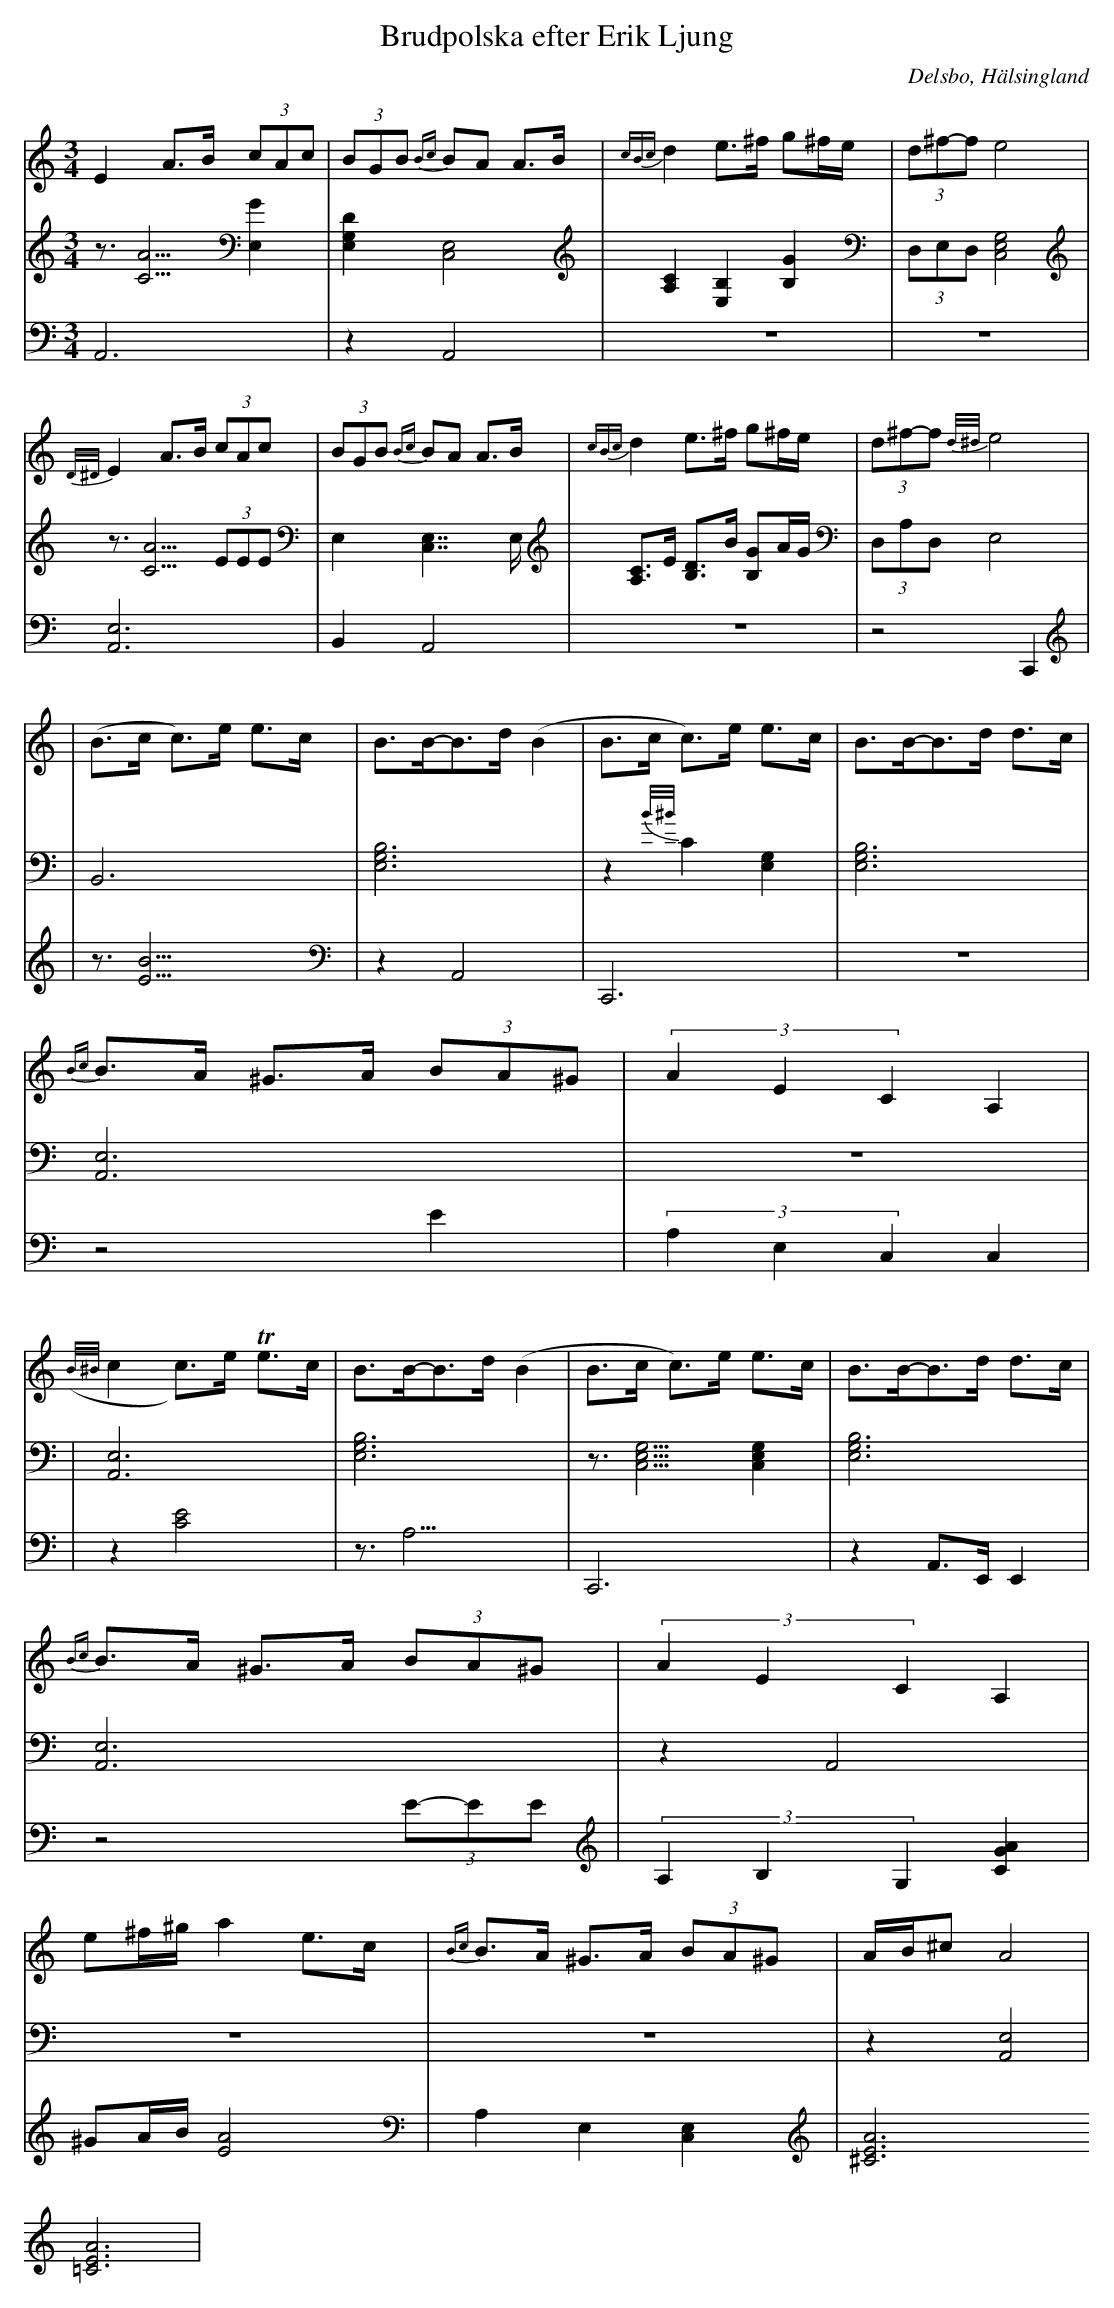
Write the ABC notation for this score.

X:1
T: Brudpolska efter Erik Ljung
Q: 105
O: Delsbo, Hälsingland
M: 3/4
L: 1/8
K: Am
V:1
V:2
V:3 =Merge
V:1
E2 A>B (3cAc| (3BGB {Bc}BA A>B|{cBc}d2 e>^f g^f/e/|(3d^f-f e4 |
{D/^D/}E2 A>B (3cAc| (3BGB {Bc}BA A>B|{cBc}d2 e>^f g^f/e/|(3d^f-f {d/^d/}e4 |
|(B>c c)>e e>c|B>B-B>d (B2|B>c c)>e e>c|B>B-B>d d>c|
{Bc}B>A ^G>A (3BA^G|(3A2E2C2 A,2|
({B/^B/}c2 c)>e Te>c|B>B-B>d (B2|B>c c)>e e>c|B>B-B>d d>c|
{Bc}B>A ^G>A (3BA^G|(3A2E2C2 A,2|
e^f/^g/ a2 e>c|{Bc}B>A ^G>A (3BA^G|A/B/^c A4|
V:2
z3/2[A5/2C5/2] [E,2G2]|[D2E,2G,2] [C,4E,4]|[A,2C2] [E,2B,2] [B,2G2]|(3D,E,D, [E,4G,4C,4]|
z3/2 [A5/2C5/2] (3EEE|E,2 [C,7/2E,7/2]E,/|[A,C]>E [B,D]>B [B,G]A/G/|(3D,A,D, [E,4]|
|[B,,6]|[E,6G,6B,6]|z2 {B/^B/}C2 [G,2E,2]|[E,6G,6B,6]|
[A,,6E,6]|z6|
|[A,,6E,6]|[E,6G,6B,6]|z3/2[E,5/2G,5/2C,5/2] [E,2G,2C,2]|[E,6G,6B,6]|
[A,,6E,6]|z2 A,,4|
z6|z6|z2 [A,,4E,4]|
V:3
A,,6|z2 A,,4|z6|z6|
[A,,6E,6]|B,,2 A,,4|z6|z4  C,,2|
|z3/2[B9/2E9/2]|z2 A,,4|C,,6|z6|
z4 E2|(3A,2E,2C,2 [C,2]|
|z2 [C4E4]|z3<A,3|C,,6|z2 A,,>E,, E,,2|
z4 (3E-EE|(3A,2B,2G,2 [G2A2C2]|
^GA/B/ [A4E4]|A,2 E,2 [C,2E,2]|[A6^C6E6] [A6=C6E6]|
